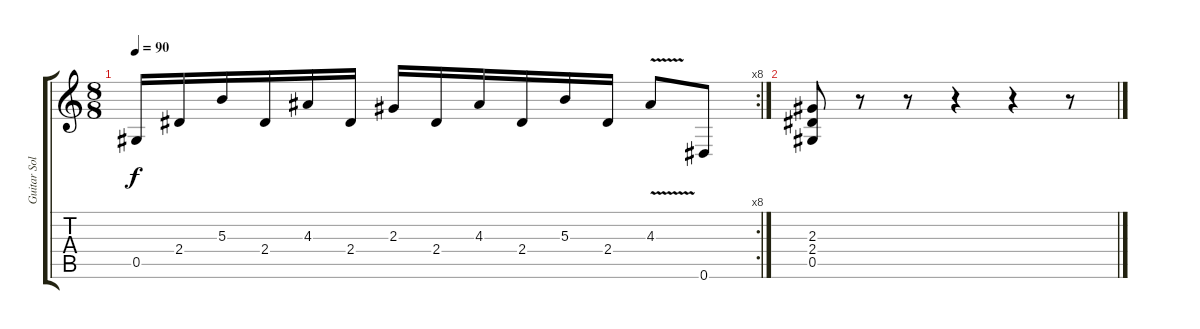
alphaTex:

\track ("Guitar Solo/Rhythm" "Guitar Sol") {instrument distortionguitar}
\staff {score tabs}
\tuning (Eb4 Bb3 Gb3 Db3 Ab2 Eb2) {hide}
\rc 8
\ts (8 8)
\tempo 90
\clef g2
\ks c
0.5.16{dy f} 2.4.16 5.3.16 2.4.16 4.3.16 2.4.16 2.3.16 2.4.16 4.3.16 2.4.16 5.3.16 2.4.16 4.3{v}.8 0.6.8 |
(2.3 2.4 0.5).8 r.8 r.8 r.4 r.4 r.8
